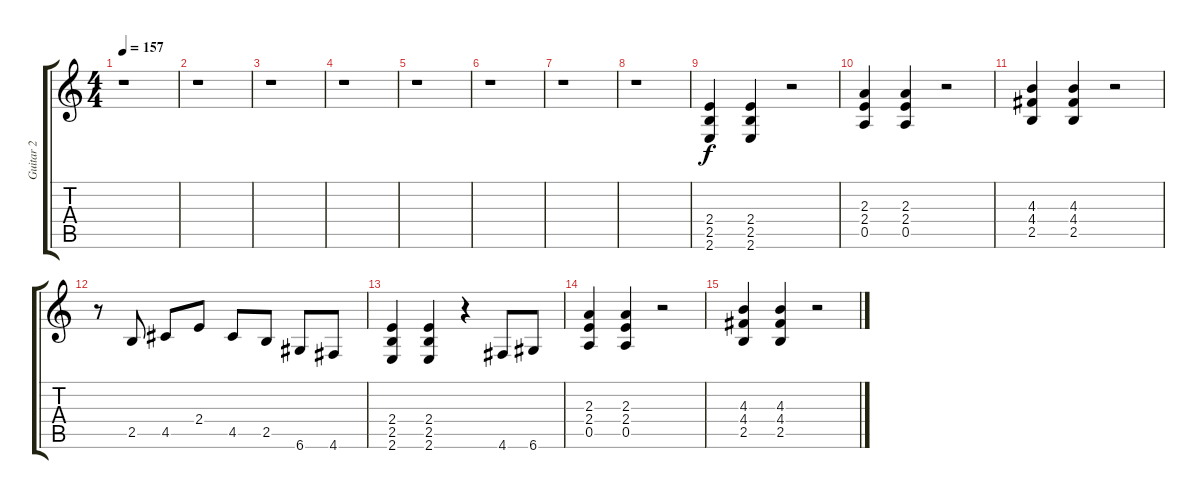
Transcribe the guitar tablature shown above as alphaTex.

\track ("Guitar 2" "Guitar 2") {instrument overdrivenguitar}
\staff {score tabs}
\tuning (E4 B3 G3 D3 A2 D2) {hide}
\ts (4 4)
\tempo 157
\clef g2
\ks c
r.1{dy f} |
r.1 |
r.1 |
r.1 |
r.1 |
r.1 |
r.1 |
r.1 |
(2.4 2.5 2.6).4 (2.4 2.5 2.6).4 r.2 |
(2.3 2.4 0.5).4 (2.3 2.4 0.5).4 r.2 |
(4.3 4.4 2.5).4 (4.3 4.4 2.5).4 r.2 |
r.8 2.5.8 4.5.8 2.4.8 4.5.8 2.5.8 6.6.8 4.6.8 |
(2.4 2.5 2.6).4 (2.4 2.5 2.6).4 r.4 4.6.8 6.6.8 |
(2.3 2.4 0.5).4 (2.3 2.4 0.5).4 r.2 |
(4.3 4.4 2.5).4 (4.3 4.4 2.5).4 r.2
